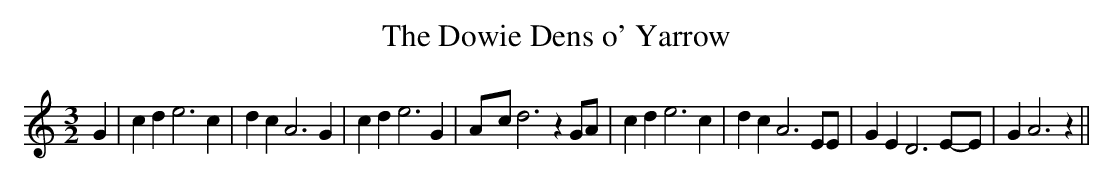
X:1
T:The Dowie Dens o' Yarrow
M:3/2
L:1/4
K:C
 G| c d e3 c| d c A3 G| c d e3 G|A/2-c/2 d3 z G/2A/2| c d e3 c| d c A3 E/2E/2|\
 G E D3E/2-E/2| G A3 z||
